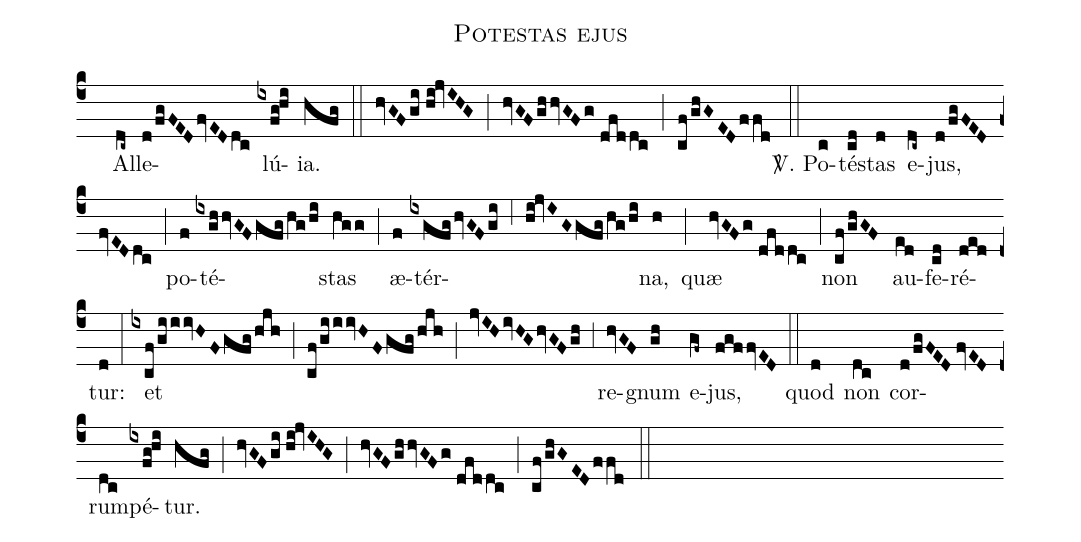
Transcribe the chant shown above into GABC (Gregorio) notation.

name:Potestas ejus;
mode:I;
office-part:Alleluia;
%%
(c4) () Al(dc~)le(d/fgFED/fvED/dc)lú(ixfg!hi)ia.(hfg) (::) (hvGF/gi//hi!jvIHG) (;) (hvGF/ghhvGFg//dfddc) (;) (cf/ghGED/ffd) (::) <sp>V/</sp>. Po(c)té(cd)stas(d) e(dc~)jus,(d/fgFED//fvED/dc) (;) po(f)té(ixghhvGF/gfg/hg/hi)stas(hgg) (;) æ(f)tér(ixgfg/hvGF/gi;6hi!jvIG/gfg/hg/hi)na,(h) (;) quæ(hvGFg//dfddc) (;) non(cf/ghGF) au(ed)fe(cd)ré(ded)tur:(d) (:) et(ixcf/giiivHF/gfg/hjh) (;) (cf/giiivHF/gfg/hjh) (;) (jvIH/ivHG/hvGF/gh) (;3) re(hvGF)gnum(gh) e(gf~)jus,(fgffvED) (::) quod(d) non(dc) cor(d/fgFED//fvED)rum(dc)pé(ixfg!hi)tur.(hfg) (;) (hvGF/gi//hi!jvIHG) (;) (hvGF/ghhvGFg//dfddc) (;) (cf/ghGED/ffd) (::)
